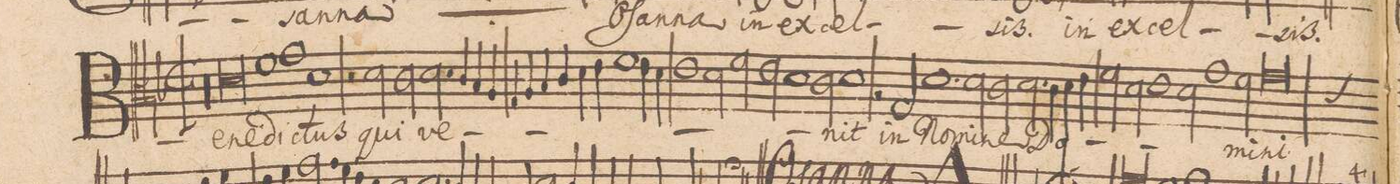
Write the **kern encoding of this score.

**kern	**text
*I"ALTVS.	*
*clefC3	*
*k[b-]	*
*M2/1	*
=69||-	=69||-
*clefC3	*
*k[b-]	*
*M2/1	*
00r	.
=70-	=70-
=71-	=71-
0d\	Be-
=72-	=72-
1f\	-ne-
1g\	-di-
=73-	=73-
1d\	-ctus
2r	.
2d\	qui
=74-	=74-
2c\	.
2.d\	ve-
4c/	.
4B-/	.
4A/	.
=75-	=75-
4G/	.
4A/	.
4B-/	.
4c/	.
4d\	.
4e\	.
1f\	.
=76-	=76-
4e\	.
4d\	.
1e\	.
=77-	=77-
2d\	.
2f\	.
2e\	.
1d\	.
=78-	=78-
2c\	.
1d\	-nit
=79-	=79-
2r	.
2G/	in
1.d\	No-
=80-	=80-
2d\	-mi-
2c\	-ne
2.d\	Do-
=81-	=81-
4c\	.
4d\	.
4e\	.
2f\	.
2d\	.
=82-	=82-
1e\	.
2d\	.
1g\	.
=83-	=83-
2f\	-mi-
0g\	-ni
=84-	=84-
*custos:d	*
*-	*-
